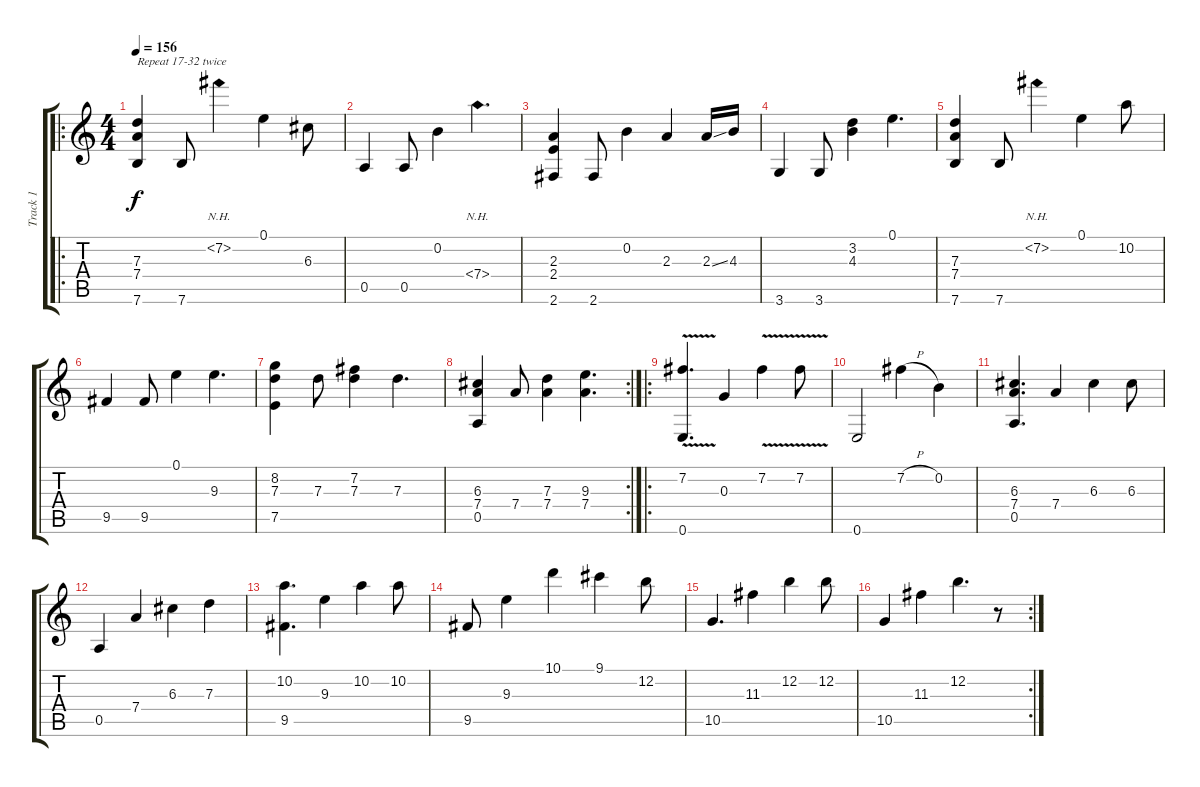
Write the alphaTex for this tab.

\track ("Track 1" "Track 1") {instrument acousticguitarsteel}
\staff {score tabs}
\tuning (E4 B3 G3 D3 A2 E2) {hide}
\ro
\ts (4 4)
\tempo 156
\clef g2
\ks c
(7.3 7.4 7.6).4{txt "Repeat 17-32 twice" dy f} 7.6.8 7.2{nh}.4 0.1.4 6.3.8 |
0.5.4 0.5.8 0.2.4 7.4{nh}.4{d} |
(2.3 2.4 2.6).4 2.6.8 0.2.4 2.3.4 2.3{ss}.16 4.3.16 |
3.6.4 3.6.8 (3.2 4.3).4 0.1.4{d} |
(7.3 7.4 7.6).4 7.6.8 7.2{nh}.4 0.1.4 10.2.8 |
9.5.4 9.5.8 0.1.4 9.3.4{d} |
(8.2 7.3 7.5).4 7.3.8 (7.2 7.3).4 7.3.4{d} |
\rc 2
(6.3 7.4 0.5).4 7.4.8 (7.3 7.4).4 (9.3 7.4).4{d} |
\ro
(7.2{v} 0.6).4{d} 0.3.4 7.2{v}.4 7.2{v}.8 |
0.6.2 7.2{h}.4 0.2.4 |
(6.3 7.4 0.5).4{d} 7.4.4 6.3.4 6.3.8 |
0.5.4 7.4.4 6.3.4 7.3.4 |
(10.2 9.5).4{d} 9.3.4 10.2.4 10.2.8 |
9.5.8 9.3.4 10.1.4 9.1.4 12.2.8 |
10.5.4{d} 11.3.4 12.2.4 12.2.8 |
\rc 2
10.5.4 11.3.4 12.2.4{d} r.8
